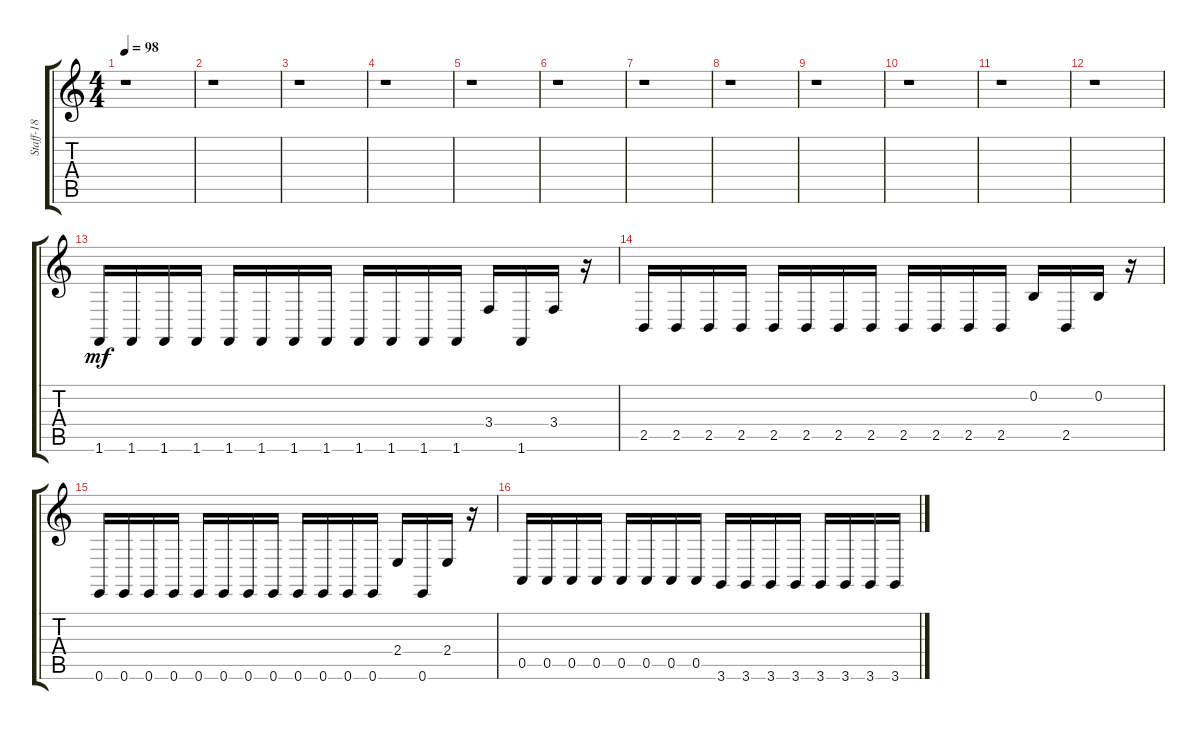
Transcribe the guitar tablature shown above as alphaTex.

\track ("Staff-18" "Staff-18") {instrument fx4atmosphere}
\staff {score tabs}
\tuning (E4 B3 G3 D3 A2 E2) {hide}
\ts (4 4)
\tempo 98
\clef g2
\ks c
r.1{dy mf} |
r.1 |
r.1 |
r.1 |
r.1 |
r.1 |
r.1 |
r.1 |
r.1 |
r.1 |
r.1 |
r.1 |
1.6.16{volume 12} 1.6.16{volume 12} 1.6.16{volume 12} 1.6.16{volume 12} 1.6.16{volume 12} 1.6.16{volume 11} 1.6.16{volume 11} 1.6.16{volume 11} 1.6.16{volume 11} 1.6.16{volume 10} 1.6.16{volume 10} 1.6.16{volume 10} 3.4.16{volume 9} 1.6.16{volume 6} 3.4.16{volume 3} r.16{volume 0} |
2.5.16{volume 12} 2.5.16{volume 12} 2.5.16{volume 12} 2.5.16{volume 12} 2.5.16{volume 12} 2.5.16{volume 11} 2.5.16{volume 11} 2.5.16{volume 11} 2.5.16{volume 11} 2.5.16{volume 10} 2.5.16{volume 10} 2.5.16{volume 10} 0.2.16{volume 9} 2.5.16{volume 6} 0.2.16{volume 3} r.16{volume 0} |
0.6.16{volume 12} 0.6.16{volume 12} 0.6.16{volume 12} 0.6.16{volume 12} 0.6.16{volume 12} 0.6.16{volume 11} 0.6.16{volume 11} 0.6.16{volume 11} 0.6.16{volume 11} 0.6.16{volume 10} 0.6.16{volume 10} 0.6.16{volume 10} 2.4.16{volume 9} 0.6.16{volume 6} 2.4.16{volume 3} r.16{volume 0} |
0.5.16{volume 12} 0.5.16{volume 12} 0.5.16{volume 11} 0.5.16{volume 11} 0.5.16{volume 10} 0.5.16{volume 9} 0.5.16{volume 9} 0.5.16{volume 4} 3.6.16{volume 12} 3.6.16{volume 12} 3.6.16{volume 11} 3.6.16{volume 11} 3.6.16{volume 10} 3.6.16{volume 9} 3.6.16{volume 9} 3.6.16{volume 4}
